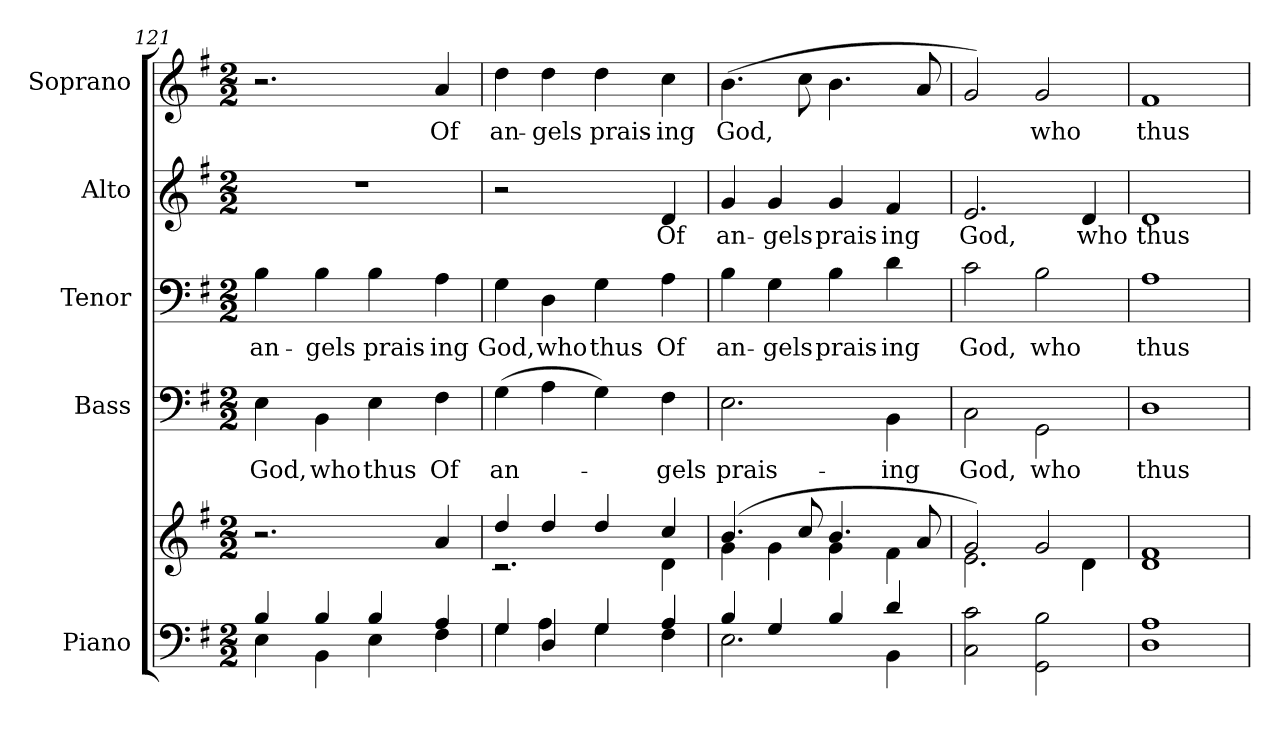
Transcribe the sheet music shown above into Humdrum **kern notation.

**kern	**kern	**kern	**text	**kern	**text	**kern	**text	**kern	**text
*part5	*part5	*part4	*part4	*part3	*part3	*part2	*part2	*part1	*part1
*staff6	*staff5	*staff4	*staff4	*staff3	*staff3	*staff2	*staff2	*staff1	*staff1
*I"Piano	*	*I"Bass	*	*I"Tenor	*	*I"Alto	*	*I"Soprano	*
*I'Pno.	*	*I'B.	*	*I'T.	*	*I'A.	*	*I'S.	*
*clefF4	*clefG2	*clefF4	*	*clefF4	*	*clefG2	*	*clefG2	*
*k[f#]	*k[f#]	*k[f#]	*	*k[f#]	*	*k[f#]	*	*k[f#]	*
*G:	*G:	*G:	*	*G:	*	*G:	*	*G:	*
*M2/2	*M2/2	*M2/2	*	*M2/2	*	*M2/2	*	*M2/2	*
=121	=121	=121	=121	=121	=121	=121	=121	=121	=121
*^	*	*	*	*	*	*	*	*	*
!	!	!	!	!LO:LY:b:color=#000000	!	!	!	!	!	!
!	!	!	!	!	!	!LO:LY:b:color=#000000	!	!	!	!
4Bi/	4Ei\	2.r	4Ei\	God,	4Bi\	an-	1r	.	2.r	.
!	!	!	!	!LO:LY:b:color=#000000	!	!	!	!	!	!
!	!	!	!	!	!	!LO:LY:b:color=#000000	!	!	!	!
4Bi/	4BBi\	.	4BBi\	who	4Bi\	-gels	.	.	.	.
!	!	!	!	!LO:LY:b:color=#000000	!	!	!	!	!	!
!	!	!	!	!	!	!LO:LY:b:color=#000000	!	!	!	!
4Bi/	4Ei\	.	4Ei\	thus	4Bi\	prais-	.	.	.	.
!	!	!	!	!LO:LY:b:color=#000000	!	!	!	!	!	!
!	!	!	!	!	!	!LO:LY:b:color=#000000	!	!	!	!
!	!	!	!	!	!	!	!	!	!	!LO:LY:b:color=#000000
4Ai/	4F#i\	4ai/	4F#i\	Of	4Ai\	-ing	.	.	4ai/	Of
!!LO:PB:g=z
=122	=122	=122	=122	=122	=122	=122	=122	=122	=122	=122
*	*	*^	*	*	*	*	*	*	*	*
!	!	!	!	!	!LO:LY:b:color=#000000	!	!	!	!	!	!
!	!	!	!	!	!	!	!LO:LY:b:color=#000000	!	!	!	!
!	!	!	!	!	!	!	!	!	!	!	!LO:LY:b:color=#000000
4Gi/	4Gi\	4ddi/	2.r	(4Gi\	an-	4Gi\	God,	2r	.	4ddi\	an-
!	!	!	!	!	!	!	!LO:LY:b:color=#000000	!	!	!	!
!	!	!	!	!	!	!	!	!	!	!	!LO:LY:b:color=#000000
4Di/	4Ai\	4ddi/	.	4Ai\	.	4Di\	who	.	.	4ddi\	-gels
!	!	!	!	!	!	!	!LO:LY:b:color=#000000	!	!	!	!
!	!	!	!	!	!	!	!	!	!	!	!LO:LY:b:color=#000000
4Gi/	4Gi\	4ddi/	.	4Gi\)	.	4Gi\	thus	4ryy	.	4ddi\	prais-
!	!	!	!	!	!LO:LY:b:color=#000000	!	!	!	!	!	!
!	!	!	!	!	!	!	!LO:LY:b:color=#000000	!	!	!	!
!	!	!	!	!	!	!	!	!	!LO:LY:b:color=#000000	!	!
!	!	!	!	!	!	!	!	!	!	!	!LO:LY:b:color=#000000
4Ai/	4F#i\	4cci/	4di\	4F#i\	-gels	4Ai\	Of	4di/	Of	4cci\	-ing
=123	=123	=123	=123	=123	=123	=123	=123	=123	=123	=123	=123
!	!	!	!	!	!LO:LY:b:color=#000000	!	!	!	!	!	!
!	!	!	!	!	!	!	!LO:LY:b:color=#000000	!	!	!	!
!	!	!	!	!	!	!	!	!	!LO:LY:b:color=#000000	!	!
!	!	!	!	!	!	!	!	!	!	!	!LO:LY:b:color=#000000
4Bi/	2.Ei\	(4.bi/	4gi\	2.Ei\	prais-	4Bi\	an-	4gi/	an-	(4.bi\	God,
!	!	!	!	!	!	!	!LO:LY:b:color=#000000	!	!	!	!
!	!	!	!	!	!	!	!	!	!LO:LY:b:color=#000000	!	!
4Gi/	.	.	4gi\	.	.	4Gi\	-gels	4gi/	-gels	.	.
.	.	8cci/	.	.	.	.	.	.	.	8cci\	.
!	!	!	!	!	!	!	!LO:LY:b:color=#000000	!	!	!	!
!	!	!	!	!	!	!	!	!	!LO:LY:b:color=#000000	!	!
4Bi/	.	4.bi/	4gi\	.	.	4Bi\	prais-	4gi/	prais-	4.bi\	.
!	!	!	!	!	!LO:LY:b:color=#000000	!	!	!	!	!	!
!	!	!	!	!	!	!	!LO:LY:b:color=#000000	!	!	!	!
!	!	!	!	!	!	!	!	!	!LO:LY:b:color=#000000	!	!
4di/	4BBi\	.	4f#i\	4BBi\	-ing	4di\	-ing	4f#i/	-ing	.	.
.	.	8ai/	.	.	.	.	.	.	.	8ai/	.
*v	*v	*	*	*	*	*	*	*	*	*	*
=124	=124	=124	=124	=124	=124	=124	=124	=124	=124	=124
!	!	!	!	!LO:LY:b:color=#000000	!	!	!	!	!	!
!	!	!	!	!	!	!LO:LY:b:color=#000000	!	!	!	!
!	!	!	!	!	!	!	!	!LO:LY:b:color=#000000	!	!
2Ci\ 2ci	2gi/)	2.ei\	2Ci\	God,	2ci\	God,	2.ei/	God,	2gi/)	.
!	!	!	!	!LO:LY:b:color=#000000	!	!	!	!	!	!
!	!	!	!	!	!	!LO:LY:b:color=#000000	!	!	!	!
!	!	!	!	!	!	!	!	!	!	!LO:LY:b:color=#000000
2GGi\ 2Bi	2gi/	.	2GGi\	who	2Bi\	who	.	.	2gi/	who
!	!	!	!	!	!	!	!	!LO:LY:b:color=#000000	!	!
.	.	4di\	.	.	.	.	4di/	who	.	.
=125	=125	=125	=125	=125	=125	=125	=125	=125	=125	=125
!	!	!	!	!LO:LY:b:color=#000000	!	!	!	!	!	!
!	!	!	!	!	!	!LO:LY:b:color=#000000	!	!	!	!
!	!	!	!	!	!	!	!	!LO:LY:b:color=#000000	!	!
!	!	!	!	!	!	!	!	!	!	!LO:LY:b:color=#000000
1Di 1Ai	1f#i	1di	1Di	thus	1Ai	thus	1di	thus	1f#i	thus
*	*v	*v	*	*	*	*	*	*	*	*
=	=	=	=	=	=	=	=	=	=
*-	*-	*-	*-	*-	*-	*-	*-	*-	*-
